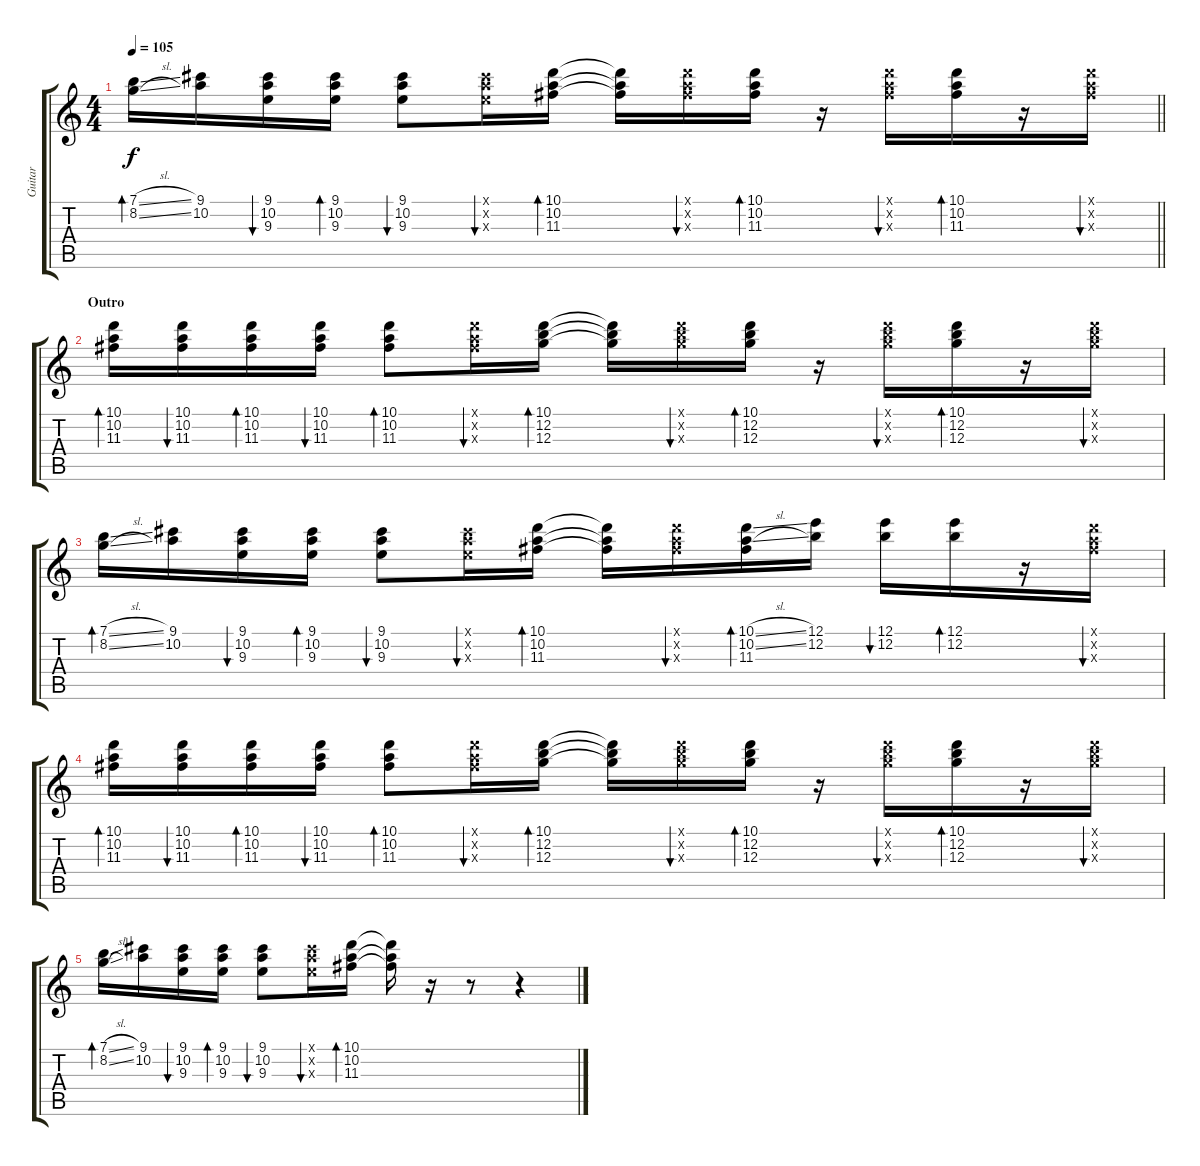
\track ("Guitar" "Guitar") {solo instrument acousticguitarsteel}
\staff {score tabs}
\tuning (E4 B3 G3 D3 A2 E2) {hide}
\ts (4 4)
\tempo 105
\clef g2
\barLineRight lightlight
\ks c
(7.1{sl} 8.2{sl}).16{bd 30 dy f} (9.1 10.2).16 (9.1 10.2 9.3).16{bu 30} (9.1 10.2 9.3).16{bd 30} (9.1 10.2 9.3).8{bu 30} (9.1{x} 10.2{x} 9.3{x}).16{bu 30} (10.1 10.2 11.3).16{bd 30} (10.1{t} 10.2{t} 11.3{t}).16 (10.1{x} 10.2{x} 11.3{x}).16{bu 30} (10.1 10.2 11.3).16{bd 30} r.16 (10.1{x} 10.2{x} 11.3{x}).16{bu 30} (10.1 10.2 11.3).16{bd 30} r.16 (10.1{x} 10.2{x} 11.3{x}).16{bu 30} |
\section ("" "Outro")
(10.1 10.2 11.3).16{bd 30} (10.1 10.2 11.3).16{bu 30} (10.1 10.2 11.3).16{bd 30} (10.1 10.2 11.3).16{bu 30} (10.1 10.2 11.3).8{bd 30} (10.1{x} 10.2{x} 11.3{x}).16{bu 30} (10.1 12.2 12.3).16{bd 30} (10.1{t} 12.2{t} 12.3{t}).16 (10.1{x} 12.2{x} 12.3{x}).16{bu 30} (10.1 12.2 12.3).16{bd 30} r.16 (10.1{x} 12.2{x} 12.3{x}).16{bu 30} (10.1 12.2 12.3).16{bd 30} r.16 (10.1{x} 12.2{x} 12.3{x}).16{bu 30} |
(7.1{sl} 8.2{sl}).16{bd 30} (9.1 10.2).16 (9.1 10.2 9.3).16{bu 30} (9.1 10.2 9.3).16{bd 30} (9.1 10.2 9.3).8{bu 30} (9.1{x} 10.2{x} 9.3{x}).16{bu 30} (10.1 10.2 11.3).16{bd 30} (10.1{t} 10.2{t} 11.3{t}).16 (10.1{x} 10.2{x} 11.3{x}).16{bu 30} (10.1{sl} 10.2{sl} 11.3).16{bd 30} (12.1 12.2).16 (12.1 12.2).16{bu 30} (12.1 12.2).16{bd 30} r.16 (10.1{x} 10.2{x} 11.3{x}).16{bu 30} |
(10.1 10.2 11.3).16{bd 30} (10.1 10.2 11.3).16{bu 30} (10.1 10.2 11.3).16{bd 30} (10.1 10.2 11.3).16{bu 30} (10.1 10.2 11.3).8{bd 30} (10.1{x} 10.2{x} 11.3{x}).16{bu 30} (10.1 12.2 12.3).16{bd 30} (10.1{t} 12.2{t} 12.3{t}).16 (10.1{x} 12.2{x} 12.3{x}).16{bu 30} (10.1 12.2 12.3).16{bd 30} r.16 (10.1{x} 12.2{x} 12.3{x}).16{bu 30} (10.1 12.2 12.3).16{bd 30} r.16 (10.1{x} 12.2{x} 12.3{x}).16{bu 30} |
(7.1{sl} 8.2{sl}).16{bd 30} (9.1 10.2).16 (9.1 10.2 9.3).16{bu 30} (9.1 10.2 9.3).16{bd 30} (9.1 10.2 9.3).8{bu 30} (9.1{x} 10.2{x} 9.3{x}).16{bu 30} (10.1 10.2 11.3).16{bd 30} (10.1{t} 10.2{t} 11.3{t}).16 r.16 r.8 r.4
